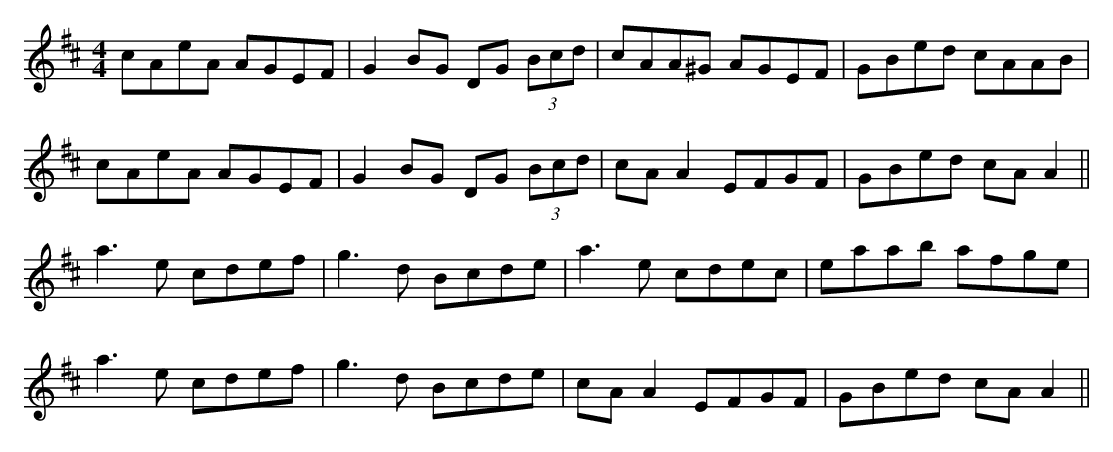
X:1
M:4/4
K:Amix
cAeA AGEF|G2BG DG (3Bcd|cAA^G AGEF|GBed cAAB|
cAeA AGEF|G2BG DG (3Bcd|cA A2 EFGF|GBed cA A2||
a3e cdef|g3d Bcde|a3e cdec|eaab afge|
a3e cdef|g3d Bcde|cA A2 EFGF|GBed cA A2||
